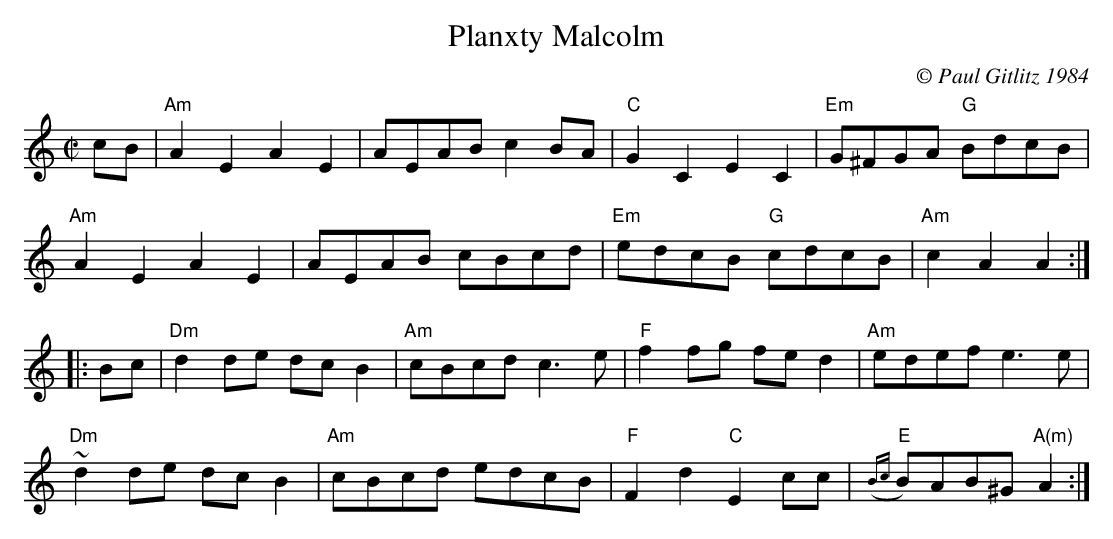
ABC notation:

X:1
T:Planxty Malcolm
M:C|
L:1/8
C:© Paul Gitlitz 1984
K:Am
cB|"Am"A2E2A2E2|AEABc2BA|"C"G2C2E2C2|"Em"G^FGA "G"BdcB|!
"Am"A2E2A2E2|AEAB cBcd|"Em"edcB "G"cdcB|"Am"c2A2A2:|!
|:Bc|"Dm"d2de dcB2|"Am"cBcdc3e|"F"f2fg fed2|"Am"edefe3e|!
"Dm"~d2de dcB2|"Am"cBcd edcB|"F"F2d2"C"E2cc|({Bc}"E"B)AB^G "A(m)"A2:|]
